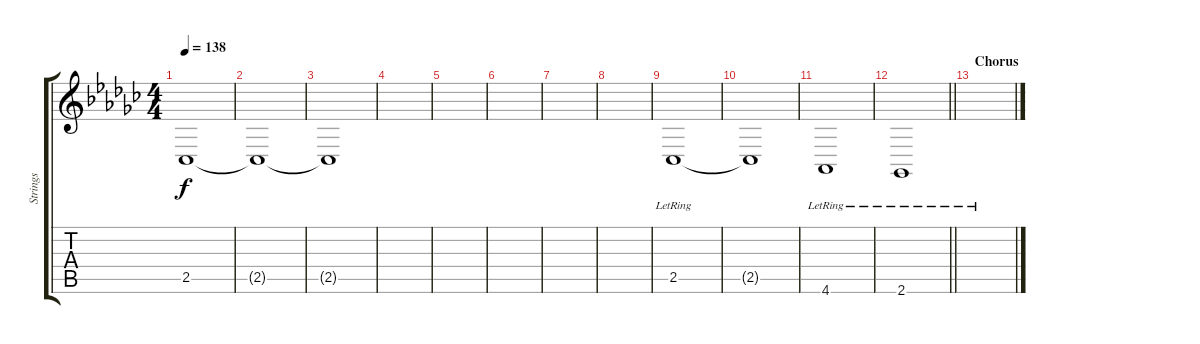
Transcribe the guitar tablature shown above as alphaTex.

\track ("Strings" "Strings") {instrument synthstrings1}
\staff {score tabs}
\tuning (E4 B3 G3 D3 A2 E2) {hide}
\ts (4 4)
\tempo 138
\clef g2
\ks gb
2.5{t}.1{dy f} |
2.5{t}.1 |
2.5{t}.1 |
|
|
|
|
|
2.5{lr}.1 |
2.5{t}.1 |
4.6{lr}.1 |
\barLineRight lightlight
2.6{lr}.1 |
\section ("" "Chorus")
